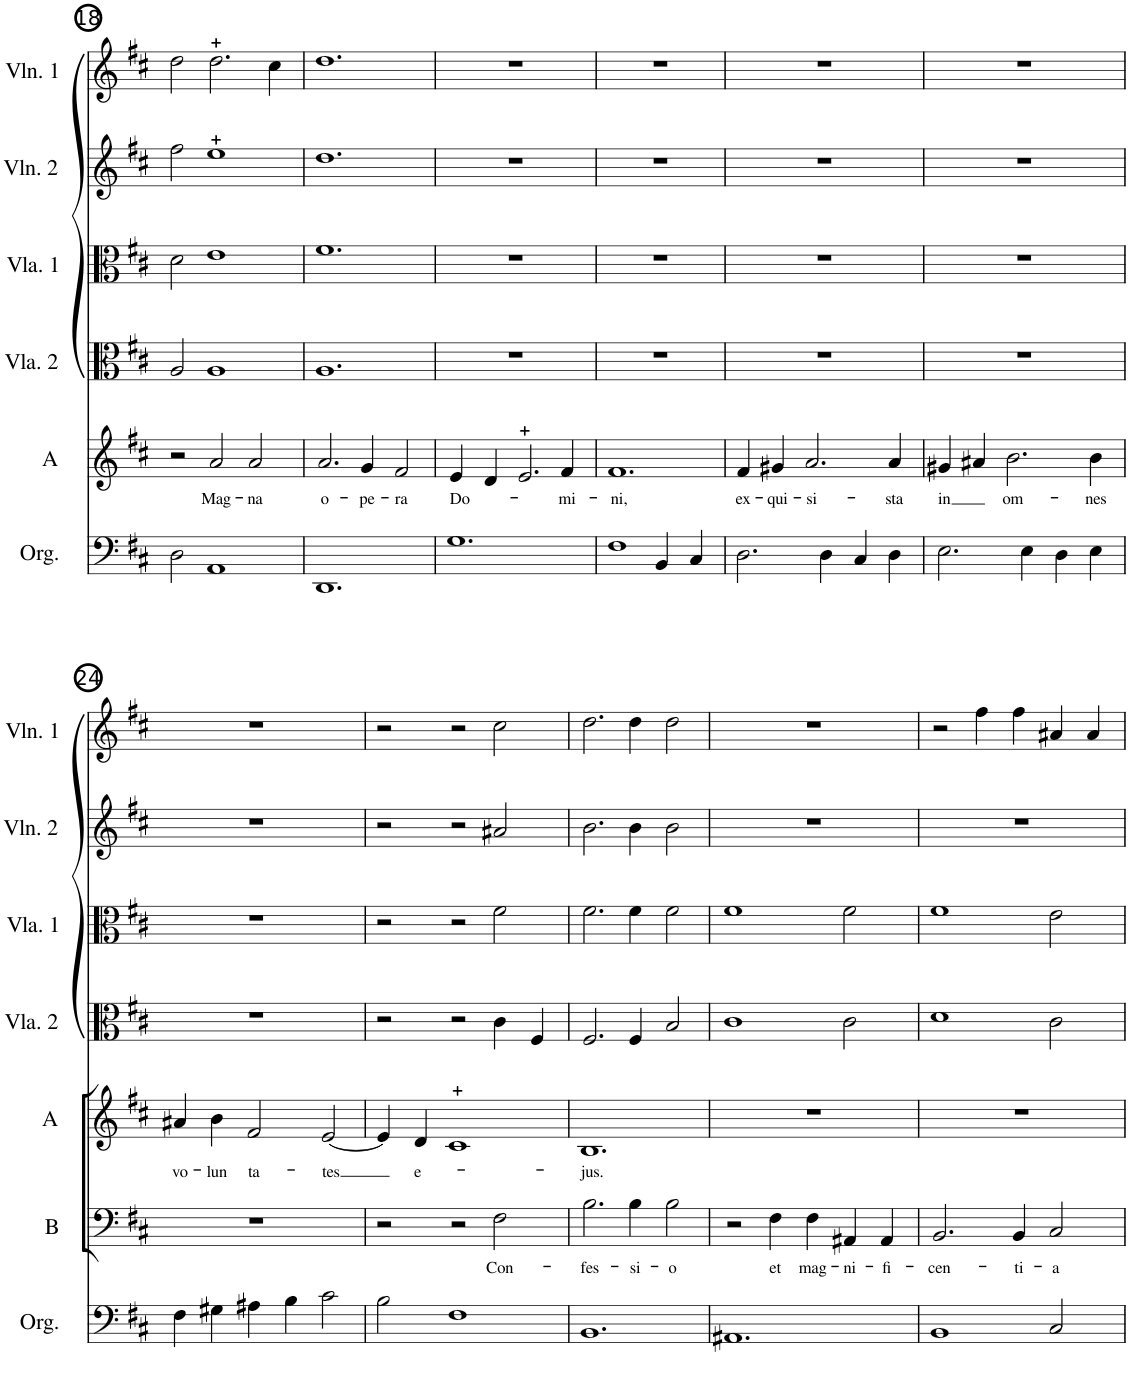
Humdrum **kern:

**kern	**kern	**text	**kern	**text	**kern	**kern	**kern	**kern
*part7	*part6	*part6	*part5	*part5	*part4	*part3	*part2	*part1
*staff7	*staff6	*staff6	*staff5	*staff5	*staff4	*staff3	*staff2	*staff1
*I"Organ	*I"Bass	*	*I"Alto	*	*I"Viola 2	*I"Viola 1	*I"Violin 2	*I"Violin 1
*I'Org.	*I'B	*	*I'A	*	*I'Vla. 2	*I'Vla. 1	*I'Vln. 2	*I'Vln. 1
!!LO:PB:g=z
*clefF4	*clefF4	*	*clefG2	*	*clefC3	*clefC3	*clefG2	*clefG2
*k[f#c#]	*k[f#c#]	*	*k[f#c#]	*	*k[f#c#]	*k[f#c#]	*k[f#c#]	*k[f#c#]
*D:	*D:	*	*D:	*	*D:	*D:	*D:	*D:
*M3/2	*M3/2	*	*M3/2	*	*M3/2	*M3/2	*M3/2	*M3/2
=18	=18	=18	=18	=18	=18	=18	=18	=18
2D\	1.r	.	2r	.	2A/	2d\	2ff#\	2dd\
!	!	!	!	!LO:LY:b	!	!	!	!
1AA	.	.	2a/	Mag-	1A	1e	1ee	2.dd\
!	!	!	!	!LO:LY:b	!	!	!	!
.	.	.	2a/	-na	.	.	.	.
.	.	.	.	.	.	.	.	4cc#\
=19	=19	=19	=19	=19	=19	=19	=19	=19
!	!	!	!	!LO:LY:b	!	!	!	!
1.DD	1.r	.	2.a/	o-	1.A	1.f#	1.dd	1.dd
!	!	!	!	!LO:LY:b	!	!	!	!
.	.	.	4g/	-pe-	.	.	.	.
!	!	!	!	!LO:LY:b	!	!	!	!
.	.	.	2f#/	-ra	.	.	.	.
=20	=20	=20	=20	=20	=20	=20	=20	=20
!	!	!	!	!LO:LY:b	!	!	!	!
1.G	1.r	.	4e/	Do-	1.r	1.r	1.r	1.r
.	.	.	4d/	.	.	.	.	.
.	.	.	2.e/	.	.	.	.	.
!	!	!	!	!LO:LY:b	!	!	!	!
.	.	.	4f#/	-mi-	.	.	.	.
=21	=21	=21	=21	=21	=21	=21	=21	=21
!	!	!	!	!LO:LY:b	!	!	!	!
1F#	1.r	.	1.f#	-ni,	1.r	1.r	1.r	1.r
4BB/	.	.	.	.	.	.	.	.
4C#/	.	.	.	.	.	.	.	.
=22	=22	=22	=22	=22	=22	=22	=22	=22
!	!	!	!	!LO:LY:b	!	!	!	!
2.D\	1.r	.	4f#/	ex-	1.r	1.r	1.r	1.r
!	!	!	!	!LO:LY:b	!	!	!	!
.	.	.	4g#X/	-qui-	.	.	.	.
!	!	!	!	!LO:LY:b	!	!	!	!
.	.	.	2.a/	-si-	.	.	.	.
4D\	.	.	.	.	.	.	.	.
4C#/	.	.	.	.	.	.	.	.
!	!	!	!	!LO:LY:b	!	!	!	!
4D\	.	.	4a/	-sta	.	.	.	.
=23	=23	=23	=23	=23	=23	=23	=23	=23
!	!	!	!	!LO:LY:b	!	!	!	!
2.E\	1.r	.	4g#X/	in	1.r	1.r	1.r	1.r
.	.	.	4a#X/	.	.	.	.	.
!	!	!	!	!LO:LY:b	!	!	!	!
.	.	.	2.b\	om-	.	.	.	.
4E\	.	.	.	.	.	.	.	.
4D\	.	.	.	.	.	.	.	.
!	!	!	!	!LO:LY:b	!	!	!	!
4E\	.	.	4b\	-nes	.	.	.	.
!!LO:LB:g=z
=24	=24	=24	=24	=24	=24	=24	=24	=24
!	!	!	!	!LO:LY:b	!	!	!	!
4F#\	1.r	.	4a#X/	vo-	1.r	1.r	1.r	1.r
!	!	!	!	!LO:LY:b	!	!	!	!
4G#X\	.	.	4b\	-lun	.	.	.	.
!	!	!	!	!LO:LY:b	!	!	!	!
4A#X\	.	.	2f#/	ta-	.	.	.	.
4B\	.	.	.	.	.	.	.	.
!	!	!	!	!LO:LY:b	!	!	!	!
2c#\	.	.	[2e/	-tes	.	.	.	.
=25	=25	=25	=25	=25	=25	=25	=25	=25
2B\	2r	.	4e/]	.	2r	2r	2r	2r
!	!	!	!	!LO:LY:b	!	!	!	!
.	.	.	4d/	e-	.	.	.	.
1F#	2r	.	1c#	.	2r	2r	2r	2r
!	!	!LO:LY:b	!	!	!	!	!	!
.	2F#\	Con-	.	.	4c#\	2f#\	2a#X/	2cc#\
.	.	.	.	.	4F#/	.	.	.
=26	=26	=26	=26	=26	=26	=26	=26	=26
!	!	!LO:LY:b	!	!LO:LY:b	!	!	!	!
1.BB	2.B\	-fes-	1.B	-jus.	2.F#/	2.f#\	2.b\	2.dd\
!	!	!LO:LY:b	!	!	!	!	!	!
.	4B\	-si-	.	.	4F#/	4f#\	4b\	4dd\
!	!	!LO:LY:b	!	!	!	!	!	!
.	2B\	-o	.	.	2B/	2f#\	2b\	2dd\
=27	=27	=27	=27	=27	=27	=27	=27	=27
1.AA#X	2r	.	1.r	.	1c#	1f#	1.r	1.r
!	!	!LO:LY:b	!	!	!	!	!	!
.	4F#\	et	.	.	.	.	.	.
!	!	!LO:LY:b	!	!	!	!	!	!
.	4F#\	mag-	.	.	.	.	.	.
!	!	!LO:LY:b	!	!	!	!	!	!
.	4AA#X/	-ni-	.	.	2c#\	2f#\	.	.
!	!	!LO:LY:b	!	!	!	!	!	!
.	4AA#/	-fi-	.	.	.	.	.	.
=28	=28	=28	=28	=28	=28	=28	=28	=28
!	!	!LO:LY:b	!	!	!	!	!	!
1BB	2.BB/	-cen-	1.r	.	1d	1f#	1.r	2r
.	.	.	.	.	.	.	.	4ff#\
!	!	!LO:LY:b	!	!	!	!	!	!
.	4BB/	-ti-	.	.	.	.	.	4ff#\
!	!	!LO:LY:b	!	!	!	!	!	!
2C#/	2C#/	-a	.	.	2c#\	2e\	.	4a#X/
.	.	.	.	.	.	.	.	4a#/
=	=	=	=	=	=	=	=	=
*-	*-	*-	*-	*-	*-	*-	*-	*-
